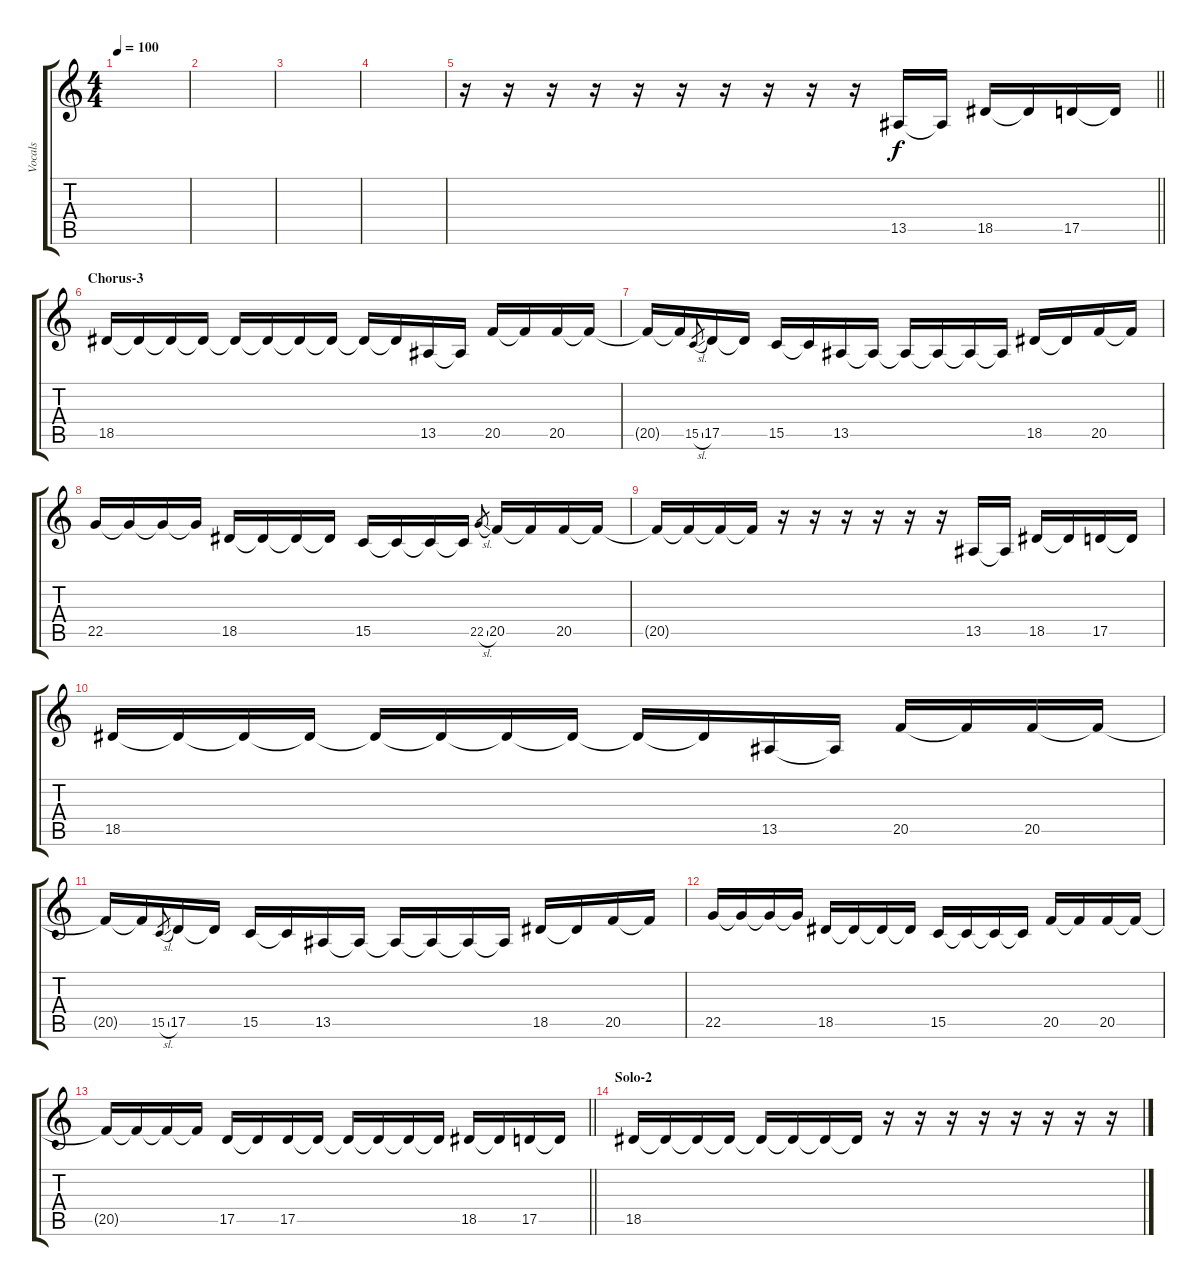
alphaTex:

\track ("Vocals" "Vocals") {instrument trumpet}
\staff {score tabs}
\tuning (E4 B3 G3 D3 A2 E2) {hide}
\ts (4 4)
\tempo 100
\clef g2
\ks c
|
|
|
|
\barLineRight lightlight
r.16 r.16 r.16 r.16 r.16 r.16 r.16 r.16 r.16 r.16 13.5.16 13.5{t}.16 18.5.16 18.5{t}.16 17.5.16 17.5{t}.16 |
\section ("" "Chorus-3")
18.5.16 18.5{t}.16 18.5{t}.16 18.5{t}.16 18.5{t}.16 18.5{t}.16 18.5{t}.16 18.5{t}.16 18.5{t}.16 18.5{t}.16 13.5.16 13.5{t}.16 20.5.16 20.5{t}.16 20.5.16 20.5{t}.16 |
20.5{t}.16 20.5{t}.16 15.5{sl}.8{gr} 17.5.16 17.5{t}.16 15.5.16 15.5{t}.16 13.5.16 13.5{t}.16 13.5{t}.16 13.5{t}.16 13.5{t}.16 13.5{t}.16 18.5.16 18.5{t}.16 20.5.16 20.5{t}.16 |
22.5.16 22.5{t}.16 22.5{t}.16 22.5{t}.16 18.5.16 18.5{t}.16 18.5{t}.16 18.5{t}.16 15.5.16 15.5{t}.16 15.5{t}.16 15.5{t}.16 22.5{sl}.8{gr} 20.5.16 20.5{t}.16 20.5.16 20.5{t}.16 |
20.5{t}.16 20.5{t}.16 20.5{t}.16 20.5{t}.16 r.16 r.16 r.16 r.16 r.16 r.16 13.5.16 13.5{t}.16 18.5.16 18.5{t}.16 17.5.16 17.5{t}.16 |
18.5.16 18.5{t}.16 18.5{t}.16 18.5{t}.16 18.5{t}.16 18.5{t}.16 18.5{t}.16 18.5{t}.16 18.5{t}.16 18.5{t}.16 13.5.16 13.5{t}.16 20.5.16 20.5{t}.16 20.5.16 20.5{t}.16 |
20.5{t}.16 20.5{t}.16 15.5{sl}.8{gr} 17.5.16 17.5{t}.16 15.5.16 15.5{t}.16 13.5.16 13.5{t}.16 13.5{t}.16 13.5{t}.16 13.5{t}.16 13.5{t}.16 18.5.16 18.5{t}.16 20.5.16 20.5{t}.16 |
22.5.16 22.5{t}.16 22.5{t}.16 22.5{t}.16 18.5.16 18.5{t}.16 18.5{t}.16 18.5{t}.16 15.5.16 15.5{t}.16 15.5{t}.16 15.5{t}.16 20.5.16 20.5{t}.16 20.5.16 20.5{t}.16 |
\barLineRight lightlight
20.5{t}.16 20.5{t}.16 20.5{t}.16 20.5{t}.16 17.5.16 17.5{t}.16 17.5.16 17.5{t}.16 17.5{t}.16 17.5{t}.16 17.5{t}.16 17.5{t}.16 18.5.16 18.5{t}.16 17.5.16 17.5{t}.16 |
\section ("" "Solo-2")
18.5.16 18.5{t}.16 18.5{t}.16 18.5{t}.16 18.5{t}.16 18.5{t}.16 18.5{t}.16 18.5{t}.16 r.16 r.16 r.16 r.16 r.16 r.16 r.16 r.16
